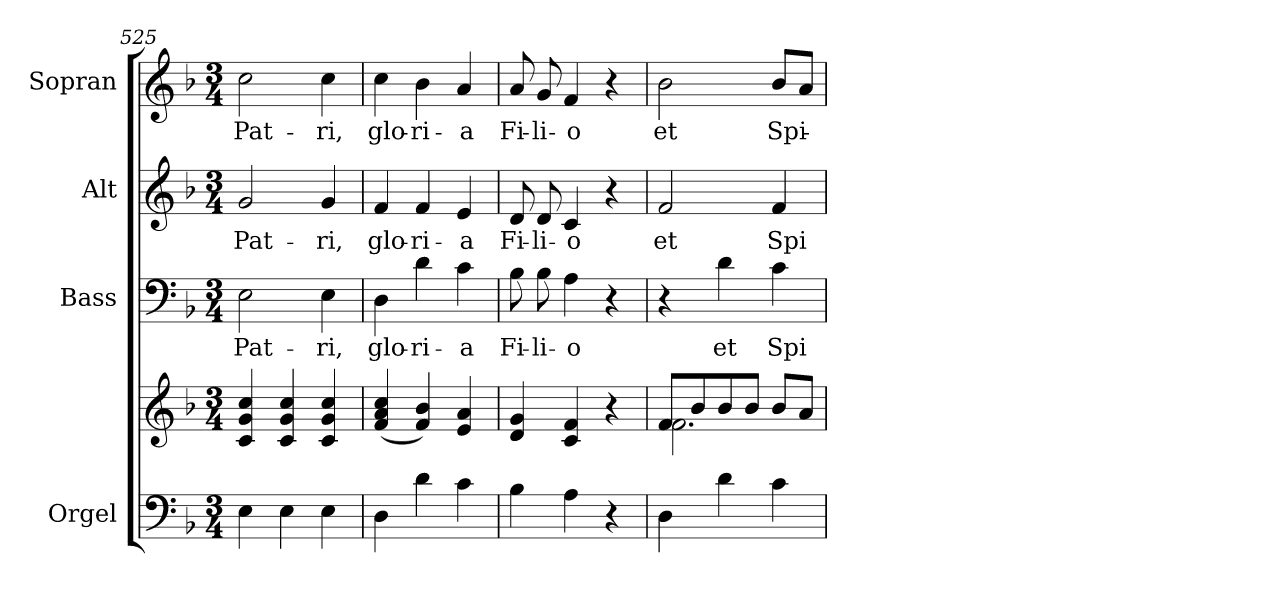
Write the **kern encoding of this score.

**kern	**kern	**kern	**text	**kern	**text	**kern	**text
*part4	*part4	*part3	*part3	*part2	*part2	*part1	*part1
*staff5	*staff4	*staff3	*staff3	*staff2	*staff2	*staff1	*staff1
*I"Orgel	*	*I"Bass	*	*I"Alt	*	*I"Sopran	*
*I'Org.	*	*I'B.	*	*I'A.	*	*I'S.	*
*clefF4	*clefG2	*clefF4	*	*clefG2	*	*clefG2	*
*k[b-]	*k[b-]	*k[b-]	*	*k[b-]	*	*k[b-]	*
*F:	*F:	*F:	*	*F:	*	*F:	*
*M3/4	*M3/4	*M3/4	*	*M3/4	*	*M3/4	*
=525	=525	=525	=525	=525	=525	=525	=525
!	!	!	!LO:LY:b	!	!LO:LY:b	!	!LO:LY:b
4E\	4c/ 4g/ 4cc/	2E\	Pat-	2g/	Pat-	2cc\	Pat-
4E\	4c/ 4g/ 4cc/	.	.	.	.	.	.
!	!	!	!LO:LY:b	!	!LO:LY:b	!	!LO:LY:b
4E\	4c/ 4g/ 4cc/	4E\	-ri,	4g/	-ri,	4cc\	-ri,
=526	=526	=526	=526	=526	=526	=526	=526
!	!	!	!LO:LY:b	!	!LO:LY:b	!	!LO:LY:b
4D\	(4f/ 4a/ 4cc/	4D\	glo-	4f/	glo-	4cc\	glo-
!	!	!	!LO:LY:b	!	!LO:LY:b	!	!LO:LY:b
4d\	4f/ 4b-/)	4d\	-ri-	4f/	-ri-	4b-\	-ri-
!	!	!	!LO:LY:b	!	!LO:LY:b	!	!LO:LY:b
4c\	4e/ 4a/	4c\	-a	4e/	-a	4a/	-a
=527	=527	=527	=527	=527	=527	=527	=527
!	!	!	!LO:LY:b	!	!LO:LY:b	!	!LO:LY:b
4B-\	4d/ 4g/	8B-\	Fi-	8d/	Fi-	8a/	Fi-
!	!	!	!LO:LY:b	!	!LO:LY:b	!	!LO:LY:b
.	.	8B-\	-li-	8d/	-li-	8g/	-li-
!	!	!	!LO:LY:b	!	!LO:LY:b	!	!LO:LY:b
4A\	4c/ 4f/	4A\	-o	4c/	-o	4f/	-o
4r	4r	4r	.	4r	.	4r	.
=528	=528	=528	=528	=528	=528	=528	=528
*	*^	*	*	*	*	*	*
!	!	!	!	!	!	!LO:LY:b	!	!LO:LY:b
4D\	8f/L	2.f\	4r	.	2f/	et	2b-\	et
.	8b-/	.	.	.	.	.	.	.
!	!	!	!	!LO:LY:b	!	!	!	!
4d\	8b-/	.	4d\	et	.	.	.	.
.	8b-/J	.	.	.	.	.	.	.
!	!	!	!	!LO:LY:b	!	!LO:LY:b	!	!LO:LY:b
4c\	8b-/L	.	4c\	Spi-	4f/	Spi-	8b-/L	Spi-
.	8a/J	.	.	.	.	.	8a/J	.
*	*v	*v	*	*	*	*	*	*
=	=	=	=	=	=	=	=
*-	*-	*-	*-	*-	*-	*-	*-
